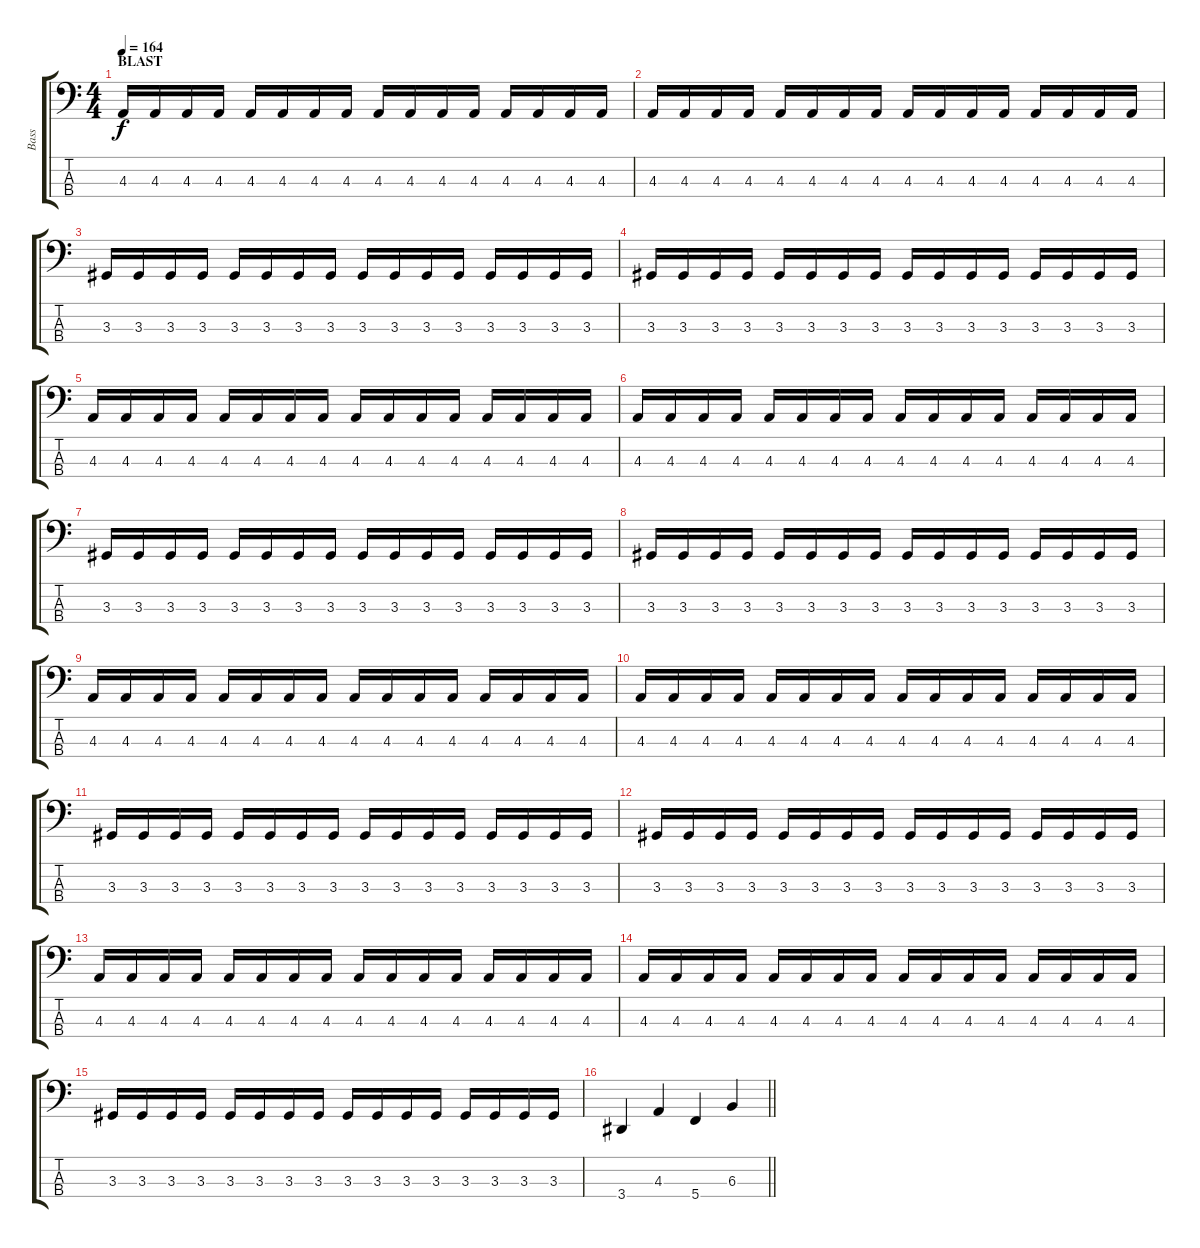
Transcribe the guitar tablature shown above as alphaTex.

\track ("Bass" "Bass") {instrument electricbasspick}
\staff {score tabs}
\tuning (Eb2 Bb1 F1 C1) {hide}
\ts (4 4)
\section ("" "BLAST")
\tempo 164
\clef f4
\ks c
4.3.16{dy f} 4.3.16 4.3.16 4.3.16 4.3.16 4.3.16 4.3.16 4.3.16 4.3.16 4.3.16 4.3.16 4.3.16 4.3.16 4.3.16 4.3.16 4.3.16 |
4.3.16 4.3.16 4.3.16 4.3.16 4.3.16 4.3.16 4.3.16 4.3.16 4.3.16 4.3.16 4.3.16 4.3.16 4.3.16 4.3.16 4.3.16 4.3.16 |
3.3.16 3.3.16 3.3.16 3.3.16 3.3.16 3.3.16 3.3.16 3.3.16 3.3.16 3.3.16 3.3.16 3.3.16 3.3.16 3.3.16 3.3.16 3.3.16 |
3.3.16 3.3.16 3.3.16 3.3.16 3.3.16 3.3.16 3.3.16 3.3.16 3.3.16 3.3.16 3.3.16 3.3.16 3.3.16 3.3.16 3.3.16 3.3.16 |
4.3.16 4.3.16 4.3.16 4.3.16 4.3.16 4.3.16 4.3.16 4.3.16 4.3.16 4.3.16 4.3.16 4.3.16 4.3.16 4.3.16 4.3.16 4.3.16 |
4.3.16 4.3.16 4.3.16 4.3.16 4.3.16 4.3.16 4.3.16 4.3.16 4.3.16 4.3.16 4.3.16 4.3.16 4.3.16 4.3.16 4.3.16 4.3.16 |
3.3.16 3.3.16 3.3.16 3.3.16 3.3.16 3.3.16 3.3.16 3.3.16 3.3.16 3.3.16 3.3.16 3.3.16 3.3.16 3.3.16 3.3.16 3.3.16 |
3.3.16 3.3.16 3.3.16 3.3.16 3.3.16 3.3.16 3.3.16 3.3.16 3.3.16 3.3.16 3.3.16 3.3.16 3.3.16 3.3.16 3.3.16 3.3.16 |
4.3.16 4.3.16 4.3.16 4.3.16 4.3.16 4.3.16 4.3.16 4.3.16 4.3.16 4.3.16 4.3.16 4.3.16 4.3.16 4.3.16 4.3.16 4.3.16 |
4.3.16 4.3.16 4.3.16 4.3.16 4.3.16 4.3.16 4.3.16 4.3.16 4.3.16 4.3.16 4.3.16 4.3.16 4.3.16 4.3.16 4.3.16 4.3.16 |
3.3.16 3.3.16 3.3.16 3.3.16 3.3.16 3.3.16 3.3.16 3.3.16 3.3.16 3.3.16 3.3.16 3.3.16 3.3.16 3.3.16 3.3.16 3.3.16 |
3.3.16 3.3.16 3.3.16 3.3.16 3.3.16 3.3.16 3.3.16 3.3.16 3.3.16 3.3.16 3.3.16 3.3.16 3.3.16 3.3.16 3.3.16 3.3.16 |
4.3.16 4.3.16 4.3.16 4.3.16 4.3.16 4.3.16 4.3.16 4.3.16 4.3.16 4.3.16 4.3.16 4.3.16 4.3.16 4.3.16 4.3.16 4.3.16 |
4.3.16 4.3.16 4.3.16 4.3.16 4.3.16 4.3.16 4.3.16 4.3.16 4.3.16 4.3.16 4.3.16 4.3.16 4.3.16 4.3.16 4.3.16 4.3.16 |
3.3.16 3.3.16 3.3.16 3.3.16 3.3.16 3.3.16 3.3.16 3.3.16 3.3.16 3.3.16 3.3.16 3.3.16 3.3.16 3.3.16 3.3.16 3.3.16 |
\barLineRight lightlight
3.4.4 4.3.4 5.4.4 6.3.4
